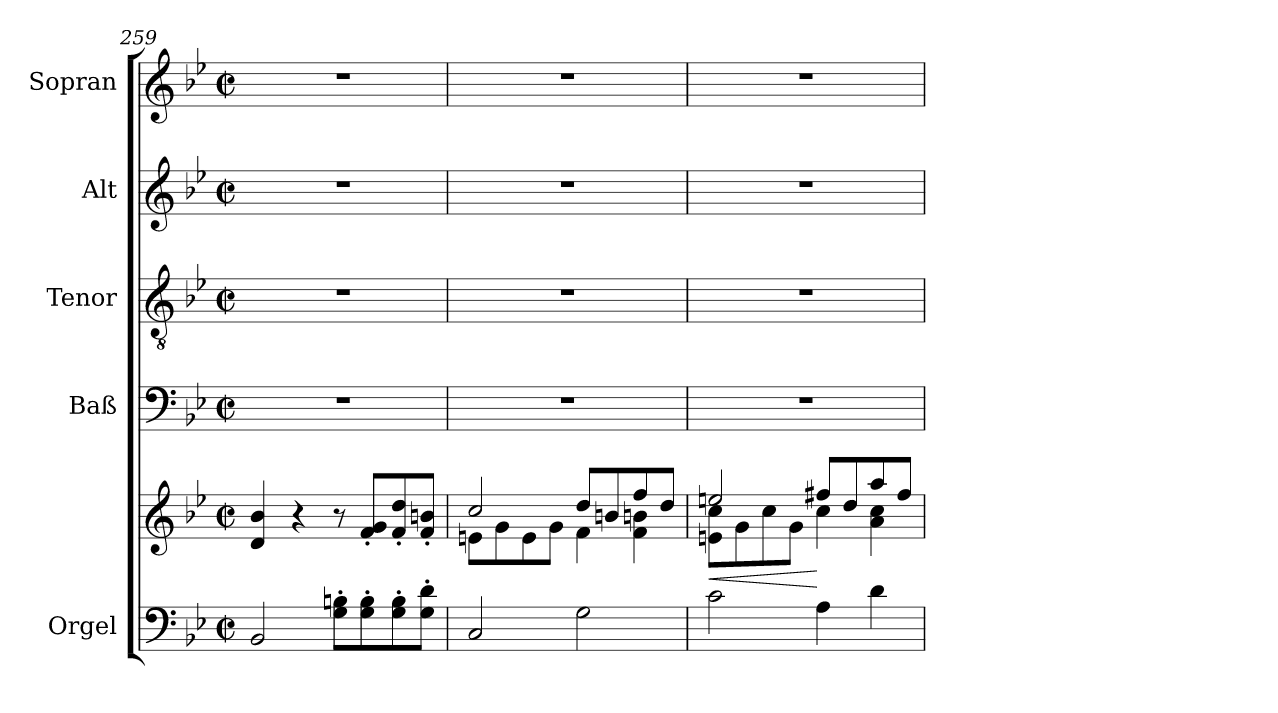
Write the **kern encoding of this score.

**kern	**kern	**dynam	**kern	**kern	**kern	**kern
*part5	*part5	*part5	*part4	*part3	*part2	*part1
*staff6	*staff5	*staff5/6	*staff4	*staff3	*staff2	*staff1
*I"Orgel	*	*	*I"Baß	*I"Tenor	*I"Alt	*I"Sopran
*clefF4	*clefG2	*	*clefF4	*clefGv2	*clefG2	*clefG2
*k[b-e-]	*k[b-e-]	*	*k[b-e-]	*k[b-e-]	*k[b-e-]	*k[b-e-]
*B-:	*B-:	*	*B-:	*B-:	*B-:	*B-:
*M2/2	*M2/2	*	*M2/2	*M2/2	*M2/2	*M2/2
*met(c|)	*met(c|)	*	*met(c|)	*met(c|)	*met(c|)	*met(c|)
=259	=259	=259	=259	=259	=259	=259
2BB-/	4d/ 4b-/	.	1r	1r	1r	1r
.	4r	.	.	.	.	.
8G\'> 8Bn\'>L	8r	.	.	.	.	.
8G\'> 8B\'>	8f/'< 8g/'<L	.	.	.	.	.
8G\'> 8B\'>	8f/'< 8dd/'<	.	.	.	.	.
8G\'> 8d\'>J	8f/'< 8bn/'<J	.	.	.	.	.
=260	=260	=260	=260	=260	=260	=260
*	*^	*	*	*	*	*
2C/	2cc/	8en\L	.	1r	1r	1r	1r
.	.	8g\	.	.	.	.	.
.	.	8e\	.	.	.	.	.
.	.	8g\J	.	.	.	.	.
2G\	8dd/L	4f\	.	.	.	.	.
.	8bn/	.	.	.	.	.	.
.	8ff/	4f\ 4bn\	.	.	.	.	.
.	8dd/J	.	.	.	.	.	.
!!LO:PB:g=z
=261	=261	=261	=261	=261	=261	=261	=261
!	!	!	!LO:HP:b	!	!	!	!
2c\	2een/	8en\ 8cc\L	<	1r	1r	1r	1r
.	.	8g\	.	.	.	.	.
.	.	8cc\	.	.	.	.	.
.	.	8g\J	.	.	.	.	.
4A\	8ff#X/L	4cc\	[	.	.	.	.
.	8dd/	.	.	.	.	.	.
4d\	8aa/	4a\ 4cc\	.	.	.	.	.
.	8ff#/J	.	.	.	.	.	.
*	*v	*v	*	*	*	*	*
=	=	=	=	=	=	=
*-	*-	*-	*-	*-	*-	*-
